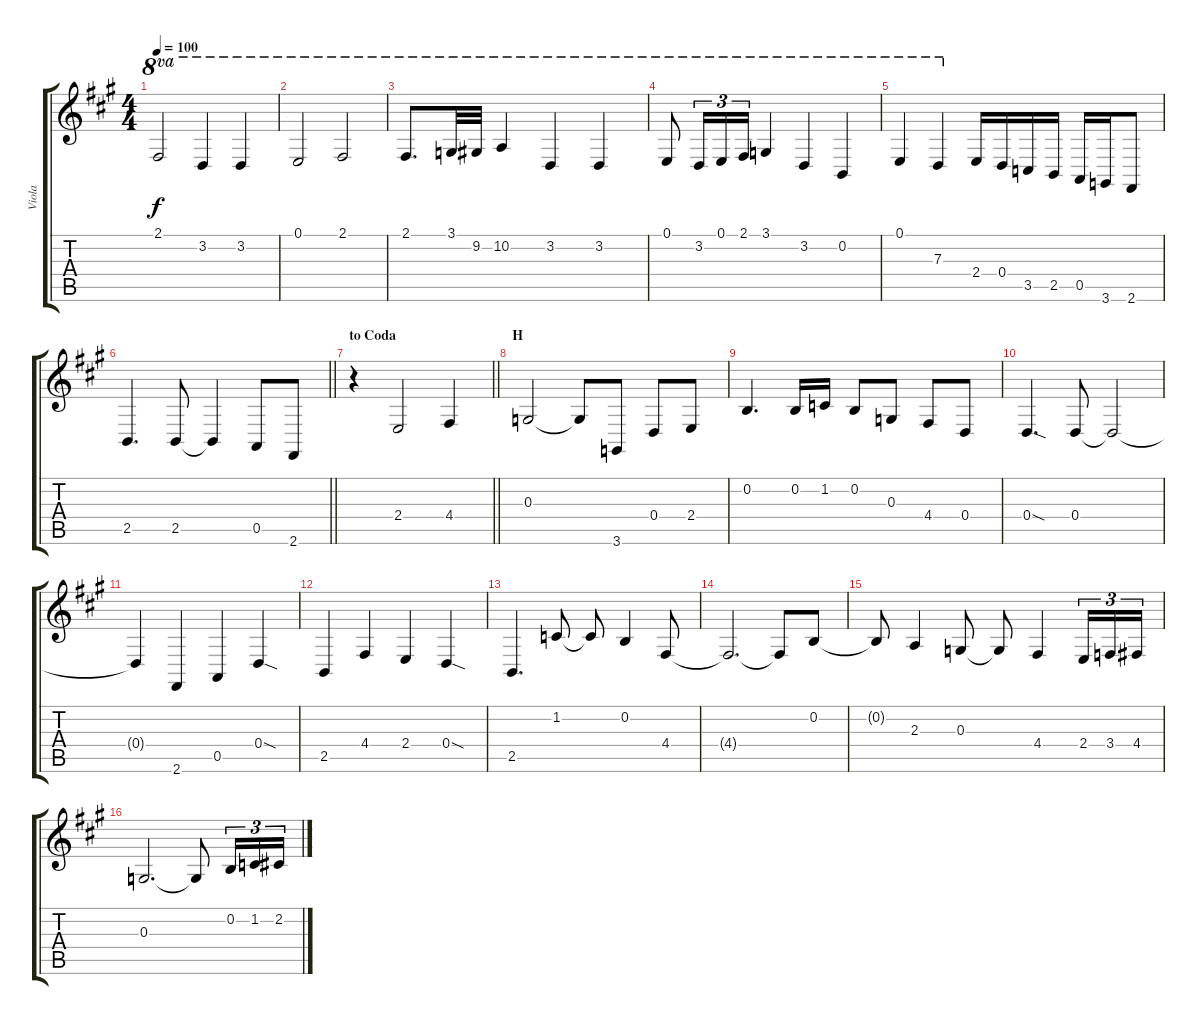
\track ("Viola" "Viola") {instrument viola}
\staff {score tabs}
\tuning (E4 B3 G3 D3 A2 E2) {hide}
\ts (4 4)
\tempo 100
\clef g2
\ks a
2.1.2{ot 8va dy f} 3.2.4{ot 8va} 3.2.4{ot 8va} |
0.1.2{ot 8va} 2.1.2{ot 8va} |
2.1.8{d ot 8va} 3.1.32{ot 8va} 9.2.32{ot 8va} 10.2.4{ot 8va} 3.2.4{ot 8va} 3.2.4{ot 8va} |
0.1.8{ot 8va} 3.2.16{tu (3 2) ot 8va} 0.1.16{tu (3 2) ot 8va} 2.1.16{tu (3 2) ot 8va} 3.1.4{ot 8va} 3.2.4{ot 8va} 0.2.4{ot 8va} |
0.1.4{ot 8va} 7.3.4{ot 8va} 2.4.16 0.4.16 3.5.16 2.5.16 0.5.16 3.6.16 2.6.8 |
\barLineRight lightlight
2.5.4{d} 2.5.8 2.5{t}.4 0.5.8 2.6.8 |
\section ("" "to Coda")
\barLineRight lightlight
r.4 2.4.2{volume 8} 4.4.4{volume 11} |
\section ("" "H")
0.3.2 0.3{t}.8 3.6.8 0.4.8 2.4.8 |
0.2.4{d} 0.2.16 1.2.16 0.2.8 0.3.8 4.4.8 0.4.8 |
0.4{sod}.4{d} 0.4.8 0.4{t}.2 |
0.4{t}.4 2.6.4 0.5.4 0.4{sod}.4 |
2.5.4 4.4.4 2.4.4 0.4{sod}.4 |
2.5.4{d} 1.2.8 1.2{t}.8 0.2.4 4.4.8 |
4.4{t}.2{d} 4.4{t}.8 0.2.8 |
0.2{t}.8 2.3.4 0.3.8 0.3{t}.8 4.4.4 2.4.16{tu (3 2)} 3.4.16{tu (3 2)} 4.4.16{tu (3 2)} |
0.3.2{d} 0.3{t}.8 0.2.16{tu (3 2)} 1.2.16{tu (3 2)} 2.2.16{tu (3 2)}
